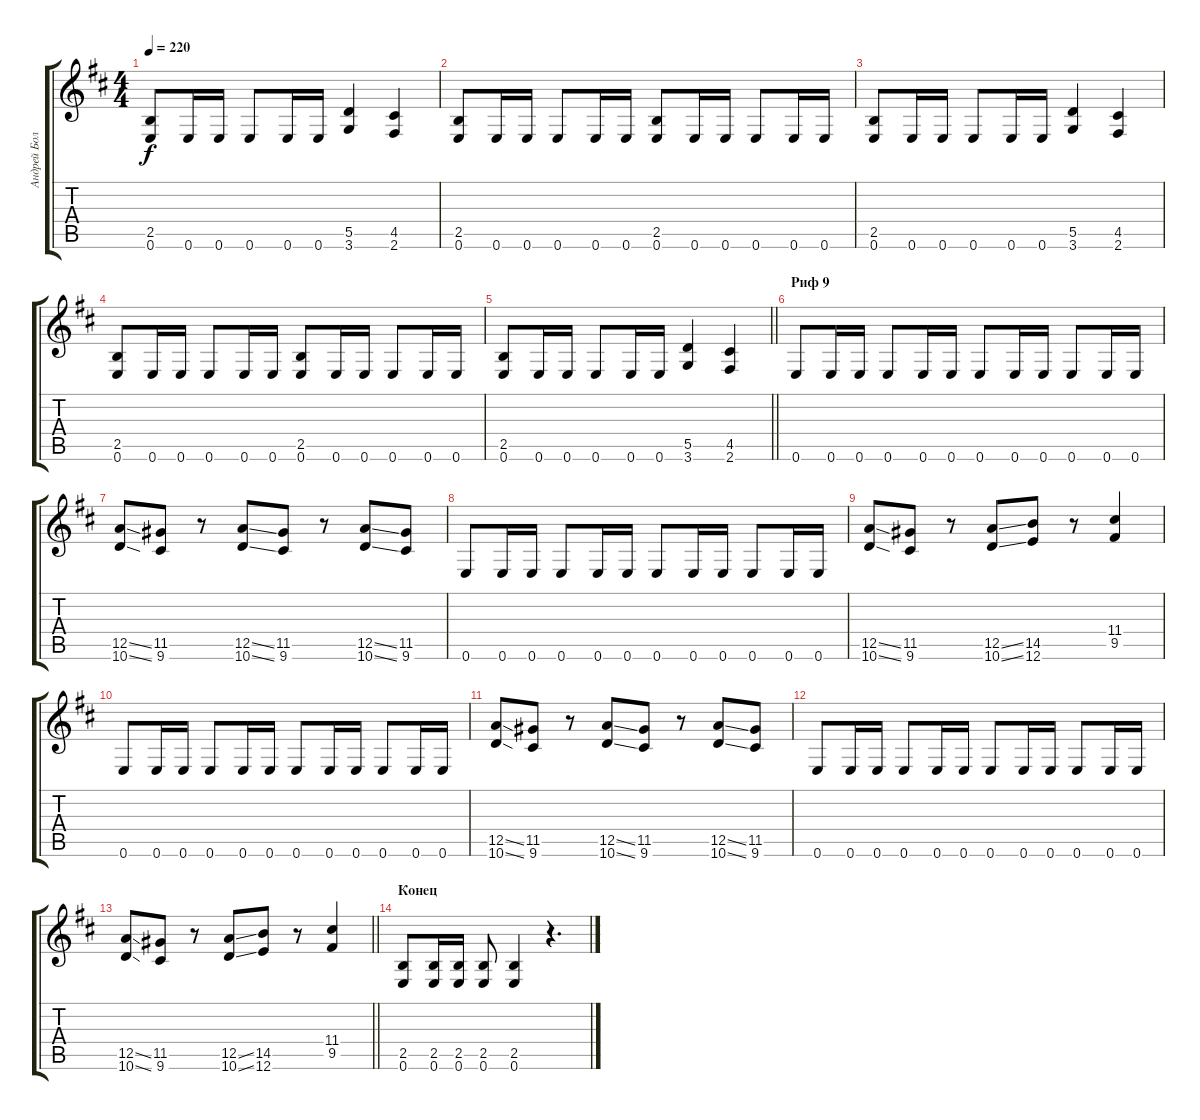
\track ("Андрей Большаков" "Андрей Бол") {instrument distortionguitar}
\staff {score tabs}
\tuning (E4 B3 G3 D3 A2 E2) {hide}
\ts (4 4)
\tempo 220
\clef g2
\ks d
(2.5 0.6).8{dy f} 0.6.16 0.6.16 0.6.8 0.6.16 0.6.16 (5.5 3.6).4 (4.5 2.6).4 |
(2.5 0.6).8 0.6.16 0.6.16 0.6.8 0.6.16 0.6.16 (2.5 0.6).8 0.6.16 0.6.16 0.6.8 0.6.16 0.6.16 |
(2.5 0.6).8 0.6.16 0.6.16 0.6.8 0.6.16 0.6.16 (5.5 3.6).4 (4.5 2.6).4 |
(2.5 0.6).8 0.6.16 0.6.16 0.6.8 0.6.16 0.6.16 (2.5 0.6).8 0.6.16 0.6.16 0.6.8 0.6.16 0.6.16 |
\barLineRight lightlight
(2.5 0.6).8 0.6.16 0.6.16 0.6.8 0.6.16 0.6.16 (5.5 3.6).4 (4.5 2.6).4 |
\section ("" "Риф 9")
0.6.8 0.6.16 0.6.16 0.6.8 0.6.16 0.6.16 0.6.8 0.6.16 0.6.16 0.6.8 0.6.16 0.6.16 |
(12.5{ss} 10.6{ss}).8 (11.5 9.6).8 r.8 (12.5{ss} 10.6{ss}).8{beam merge} (11.5 9.6).8 r.8 (12.5{ss} 10.6{ss}).8 (11.5 9.6).8 |
0.6.8 0.6.16 0.6.16 0.6.8 0.6.16 0.6.16 0.6.8 0.6.16 0.6.16 0.6.8 0.6.16 0.6.16 |
(12.5{ss} 10.6{ss}).8 (11.5 9.6).8 r.8{beam merge} (12.5{ss} 10.6{ss}).8{beam merge} (14.5 12.6).8 r.8 (11.4 9.5).4 |
0.6.8 0.6.16 0.6.16 0.6.8 0.6.16 0.6.16 0.6.8 0.6.16 0.6.16 0.6.8 0.6.16 0.6.16 |
(12.5{ss} 10.6{ss}).8 (11.5 9.6).8 r.8 (12.5{ss} 10.6{ss}).8{beam merge} (11.5 9.6).8 r.8 (12.5{ss} 10.6{ss}).8 (11.5 9.6).8 |
0.6.8 0.6.16 0.6.16 0.6.8 0.6.16 0.6.16 0.6.8 0.6.16 0.6.16 0.6.8 0.6.16 0.6.16 |
\barLineRight lightlight
(12.5{ss} 10.6{ss}).8 (11.5 9.6).8 r.8 (12.5{ss} 10.6{ss}).8{beam merge} (14.5 12.6).8 r.8 (11.4 9.5).4 |
\section ("" "Конец")
(2.5 0.6).8 (2.5 0.6).16 (2.5 0.6).16 (2.5 0.6).8 (2.5 0.6).4 r.4{d}
